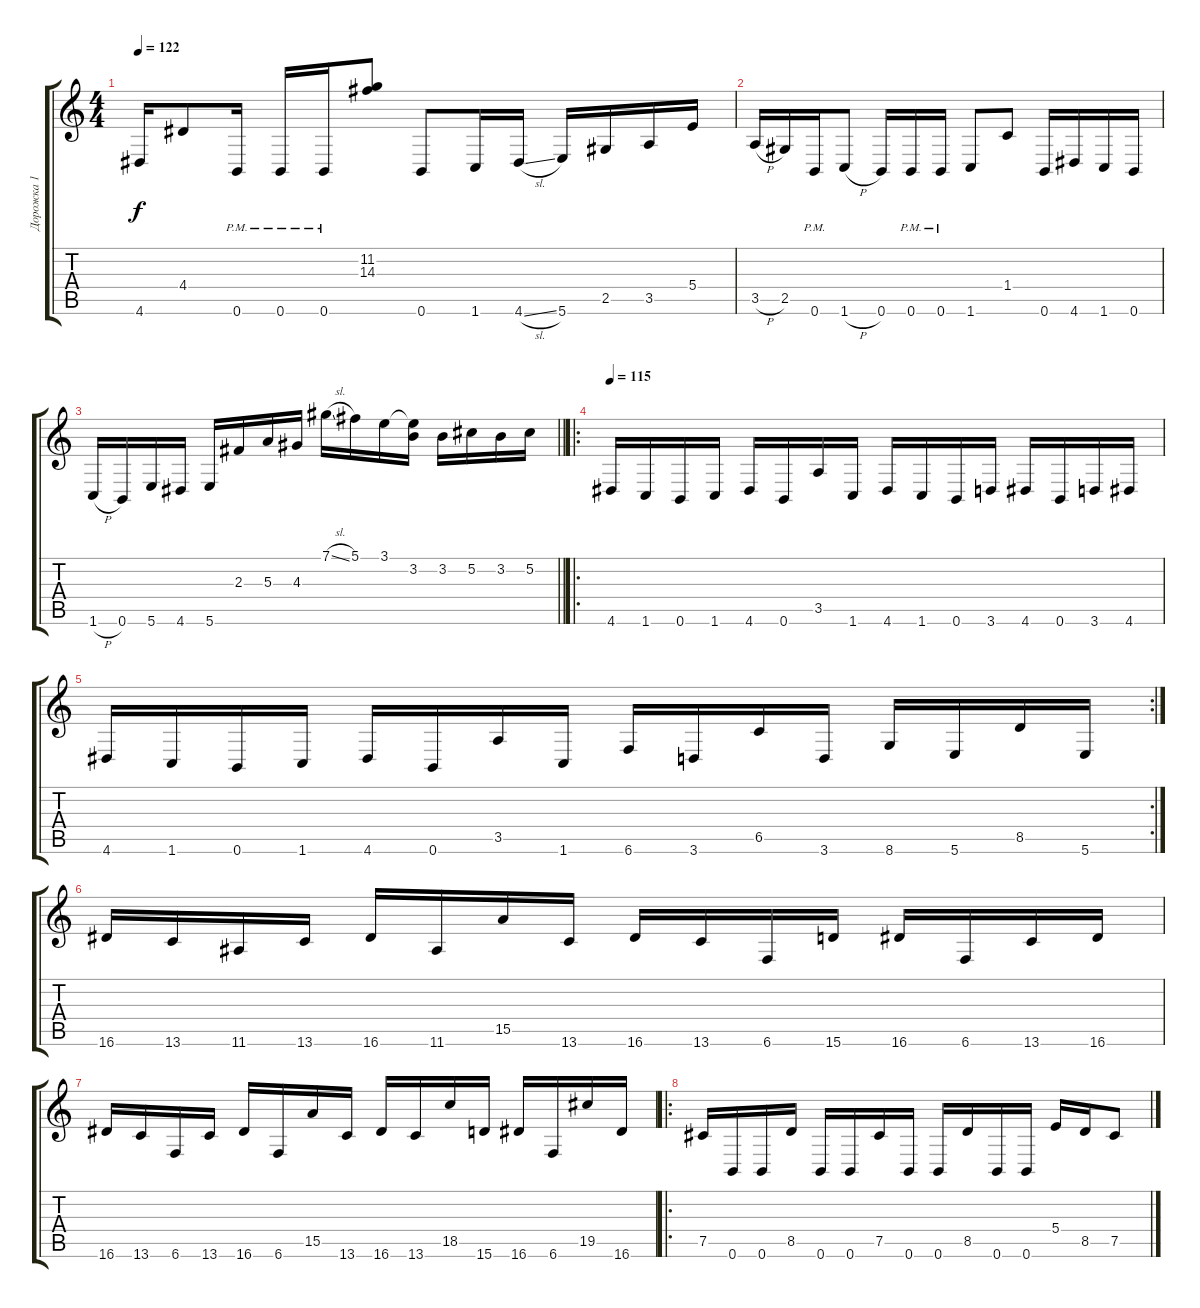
\track ("Дорожка 1" "Дорожка 1") {instrument distortionguitar}
\staff {score tabs}
\tuning (Db4 Ab3 E3 B2 Gb2 B1) {hide}
\ts (4 4)
\tempo 122
\clef g2
\ks c
4.6.16{dy f} 4.4.8 0.6{pm}.16 0.6{pm}.16 0.6{pm}.16 (11.2 14.3).8 0.6.8 1.6.16 4.6{sl}.16 5.6.16 2.5.16 3.5.16 5.4.16 |
3.5{h}.16 2.5.16 0.6{pm}.16 1.6{h}.8 0.6.16 0.6{pm}.16 0.6{pm}.16 1.6.8 1.4.8 0.6.16 4.6.16 1.6.16 0.6.16 |
\barLineRight lightlight
1.6{h}.16 0.6.16 5.6.16 4.6.16 5.6.16 2.3.16 5.3.16 4.3.16 7.1{sl}.16 5.1.16 3.1.16 (3.1{t} 3.2).16 3.2.16 5.2.16 3.2.16 5.2.16 |
\ro
\tempo 115
4.6.16 1.6.16 0.6.16 1.6.16 4.6.16 0.6.16 3.5.16 1.6.16 4.6.16 1.6.16 0.6.16 3.6.16 4.6.16 0.6.16 3.6.16 4.6.16 |
\rc 2
4.6.16 1.6.16 0.6.16 1.6.16 4.6.16 0.6.16 3.5.16 1.6.16 6.6.16 3.6.16 6.5.16 3.6.16 8.6.16 5.6.16 8.5.16 5.6.16 |
16.6.16 13.6.16 11.6.16 13.6.16 16.6.16 11.6.16 15.5.16 13.6.16 16.6.16 13.6.16 6.6.16 15.6.16 16.6.16 6.6.16 13.6.16 16.6.16 |
16.6.16 13.6.16 6.6.16 13.6.16 16.6.16 6.6.16 15.5.16 13.6.16 16.6.16 13.6.16 18.5.16 15.6.16 16.6.16 6.6.16 19.5.16 16.6.16 |
\ro
7.5.16 0.6.16 0.6.16 8.5.16 0.6.16 0.6.16 7.5.16 0.6.16 0.6.16 8.5.16 0.6.16 0.6.16 5.4.16 8.5.16 7.5.8
